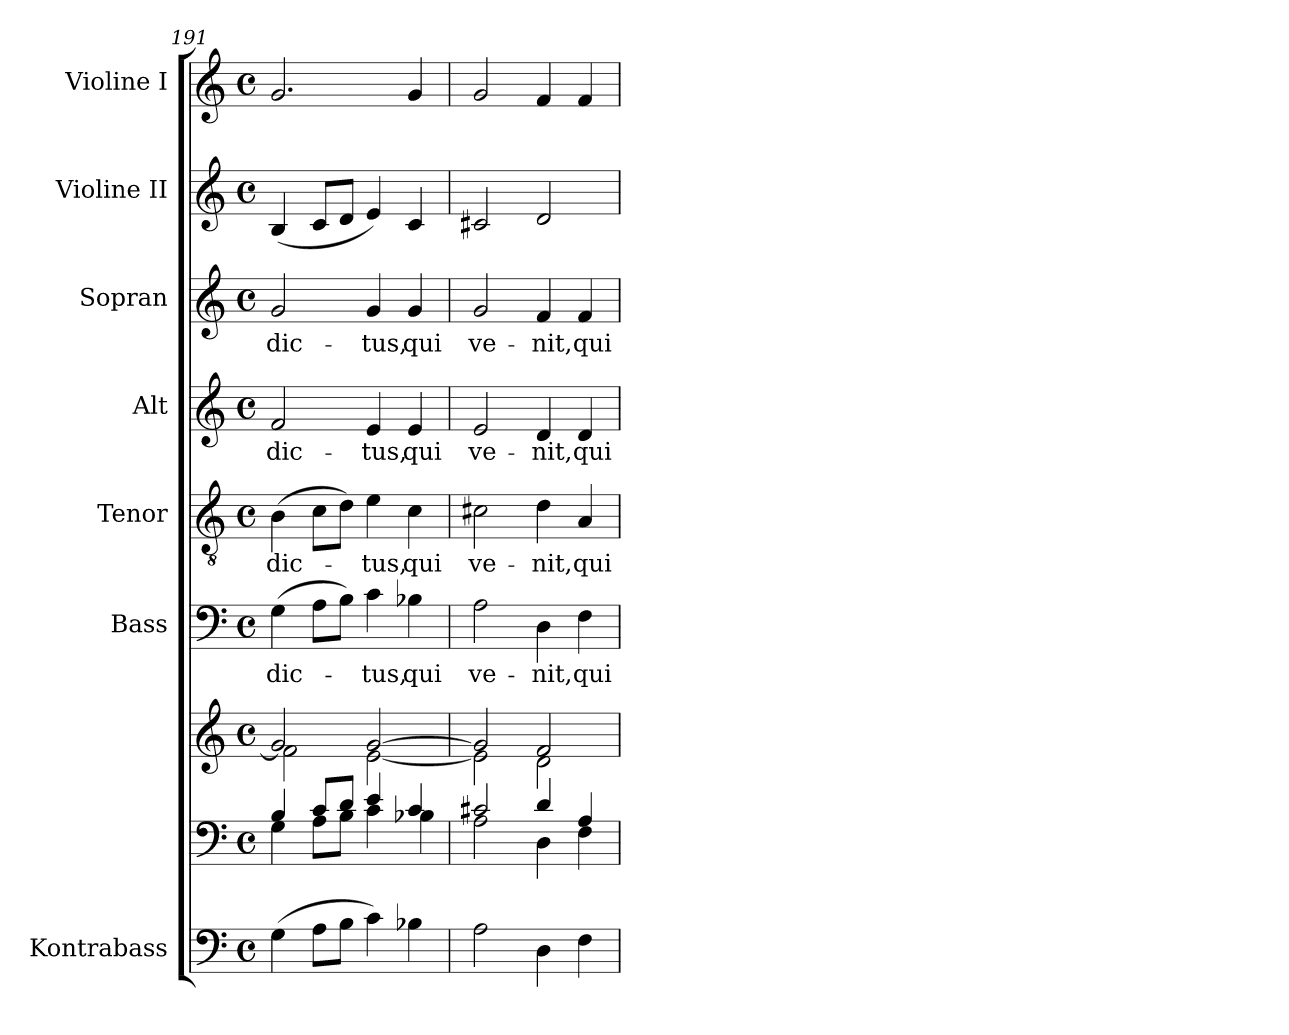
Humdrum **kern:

**kern	**kern	**kern	**kern	**text	**kern	**text	**kern	**text	**kern	**text	**kern	**kern
*part8	*part7	*part7	*part6	*part6	*part5	*part5	*part4	*part4	*part3	*part3	*part2	*part1
*staff9	*staff8	*staff7	*staff6	*staff6	*staff5	*staff5	*staff4	*staff4	*staff3	*staff3	*staff2	*staff1
*I"Kontrabass	*	*	*I"Bass	*	*I"Tenor	*	*I"Alt	*	*I"Sopran	*	*I"Violine II	*I"Violine I
*I'Kb.	*	*	*I'B.	*	*I'T.	*	*I'A.	*	*I'S.	*	*I'Vl. II	*I'Vl. I
*clefF4	*clefF4	*clefG2	*clefF4	*	*clefGv2	*	*clefG2	*	*clefG2	*	*clefG2	*clefG2
*ITrd7c12	*	*	*	*	*	*	*	*	*	*	*	*
*k[]	*k[]	*k[]	*k[]	*	*k[]	*	*k[]	*	*k[]	*	*k[]	*k[]
*C:	*C:	*C:	*C:	*	*C:	*	*C:	*	*C:	*	*C:	*C:
*M4/4	*M4/4	*M4/4	*M4/4	*	*M4/4	*	*M4/4	*	*M4/4	*	*M4/4	*M4/4
*met(c)	*met(c)	*met(c)	*met(c)	*	*met(c)	*	*met(c)	*	*met(c)	*	*met(c)	*met(c)
=191	=191	=191	=191	=191	=191	=191	=191	=191	=191	=191	=191	=191
*	*^	*^	*	*	*	*	*	*	*	*	*	*
!	!	!	!	!	!	!LO:LY:b	!	!LO:LY:b	!	!LO:LY:b	!	!LO:LY:b	!	!
(>4GG\	4B/	4G\	2g/]	2f\	(>4G\	-dic-	(>4B\	-dic-	2f/	-dic-	2g/	-dic-	(<4B/	2.g/
8AA\L	8c/L	8A\L	.	.	8A\L	.	8c\L	.	.	.	.	.	8c/L	.
8BB\J	8d/J	8B\J	.	.	8B\J)	.	8d\J)	.	.	.	.	.	8d/J	.
!	!	!	!	!	!	!LO:LY:b	!	!LO:LY:b	!	!LO:LY:b	!	!LO:LY:b	!	!
4C\)	4e/	4c\	[>2g/	[<2e\	4c\	-tus,	4e\	-tus,	4e/	-tus,	4g/	-tus,	4e/)	.
!	!	!	!	!	!	!LO:LY:b	!	!LO:LY:b	!	!LO:LY:b	!	!LO:LY:b	!	!
4BB-X\	4c/	4B-X\	.	.	4B-X\	qui	4c\	qui	4e/	qui	4g/	qui	4c/	4g/
=192	=192	=192	=192	=192	=192	=192	=192	=192	=192	=192	=192	=192	=192	=192
!	!	!	!	!	!	!LO:LY:b	!	!LO:LY:b	!	!LO:LY:b	!	!LO:LY:b	!	!
2AA\	2c#X/	2A\	2g/]	2e\]	2A\	ve-	2c#X\	ve-	2e/	ve-	2g/	ve-	2c#X/	2g/
!	!	!	!	!	!	!LO:LY:b	!	!LO:LY:b	!	!LO:LY:b	!	!LO:LY:b	!	!
4DD\	4d/	4D\	2f/	2d\	4D\	-nit,	4d\	-nit,	4d/	-nit,	4f/	-nit,	2d/	4f/
!	!	!	!	!	!	!LO:LY:b	!	!LO:LY:b	!	!LO:LY:b	!	!LO:LY:b	!	!
4FF\	4A/	4F\	.	.	4F\	qui	4A/	qui	4d/	qui	4f/	qui	.	4f/
*	*v	*v	*	*	*	*	*	*	*	*	*	*	*	*
*	*	*v	*v	*	*	*	*	*	*	*	*	*	*
=	=	=	=	=	=	=	=	=	=	=	=	=
*-	*-	*-	*-	*-	*-	*-	*-	*-	*-	*-	*-	*-
